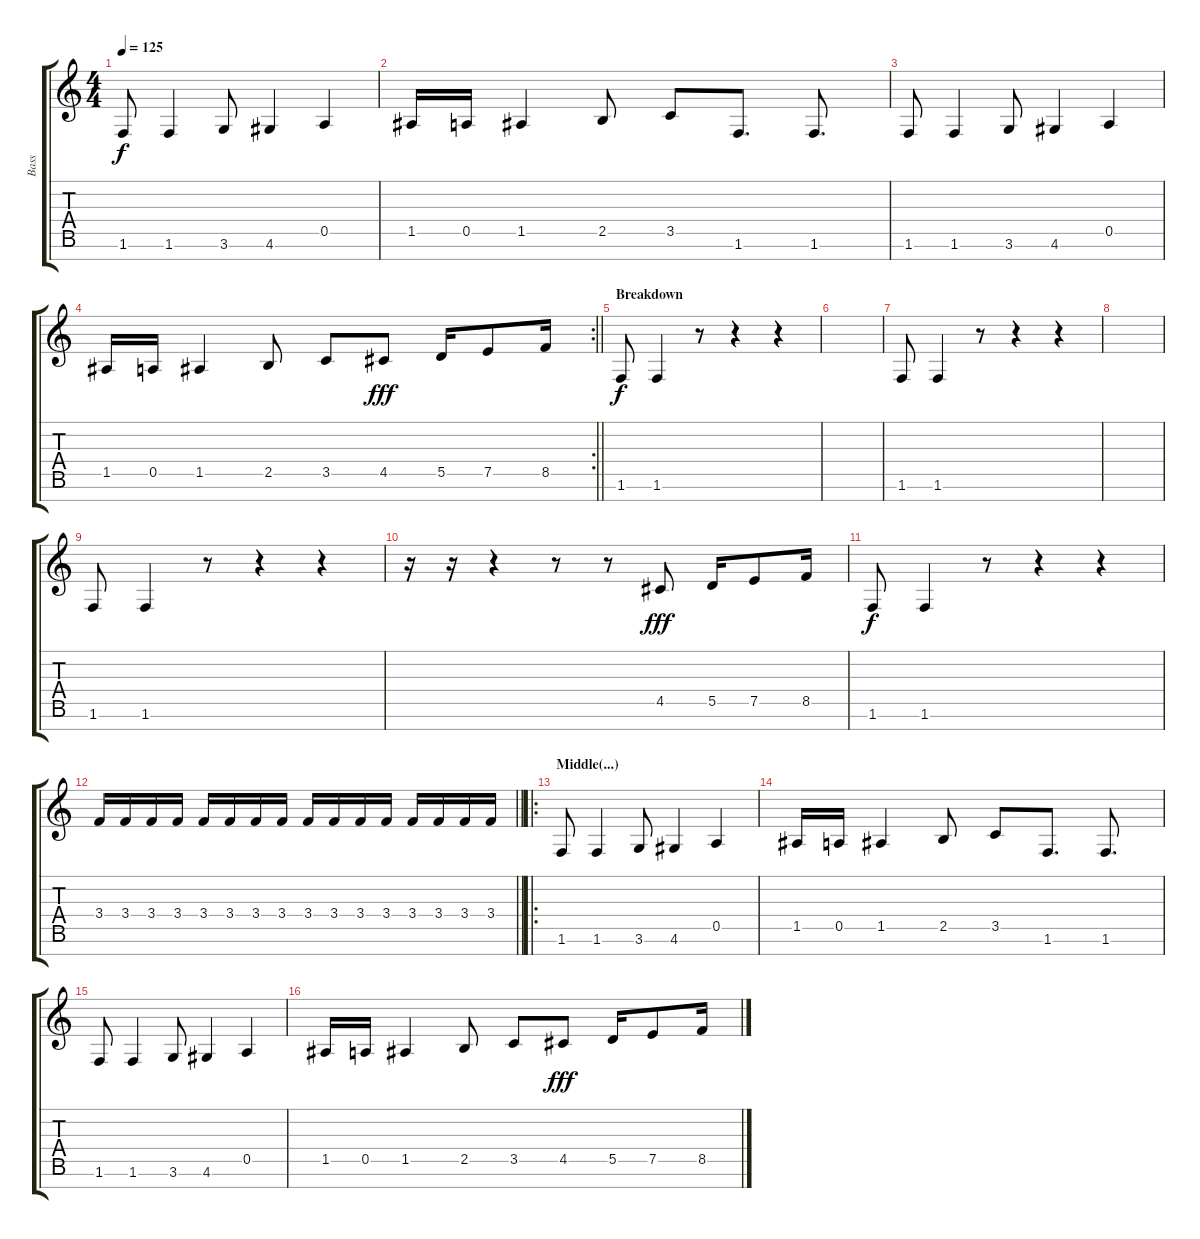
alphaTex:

\track ("Bass" "Bass") {instrument fretlessbass}
\staff {score tabs}
\tuning (E4 B3 G3 D3 A2 E2 B1) {hide}
\ts (4 4)
\tempo 125
\clef g2
\ks c
1.6.8{dy f} 1.6.4 3.6.8 4.6.4 0.5.4 |
1.5.16 0.5.16 1.5.4 2.5.8 3.5.8 1.6.8{d} 1.6.8{d} |
1.6.8 1.6.4 3.6.8 4.6.4 0.5.4 |
\rc 2
\barLineRight lightlight
1.5.16 0.5.16 1.5.4 2.5.8 3.5.8 4.5.8{dy fff} 5.5.16 7.5.8 8.5.16 |
\section ("" "Breakdown")
1.6.8{dy f} 1.6.4 r.8 r.4 r.4 |
|
1.6.8 1.6.4 r.8 r.4 r.4 |
|
1.6.8 1.6.4 r.8 r.4 r.4 |
r.16 r.16 r.4 r.8 r.8 4.5.8{dy fff} 5.5.16 7.5.8 8.5.16 |
1.6.8{dy f} 1.6.4 r.8 r.4 r.4 |
\barLineRight lightlight
3.4.16 3.4.16 3.4.16 3.4.16 3.4.16 3.4.16 3.4.16 3.4.16 3.4.16 3.4.16 3.4.16 3.4.16 3.4.16 3.4.16 3.4.16 3.4.16 |
\ro
\section ("" "Middle(...)")
1.6.8 1.6.4 3.6.8 4.6.4 0.5.4 |
1.5.16 0.5.16 1.5.4 2.5.8 3.5.8 1.6.8{d} 1.6.8{d} |
1.6.8 1.6.4 3.6.8 4.6.4 0.5.4 |
1.5.16 0.5.16 1.5.4 2.5.8 3.5.8 4.5.8{dy fff} 5.5.16 7.5.8 8.5.16
